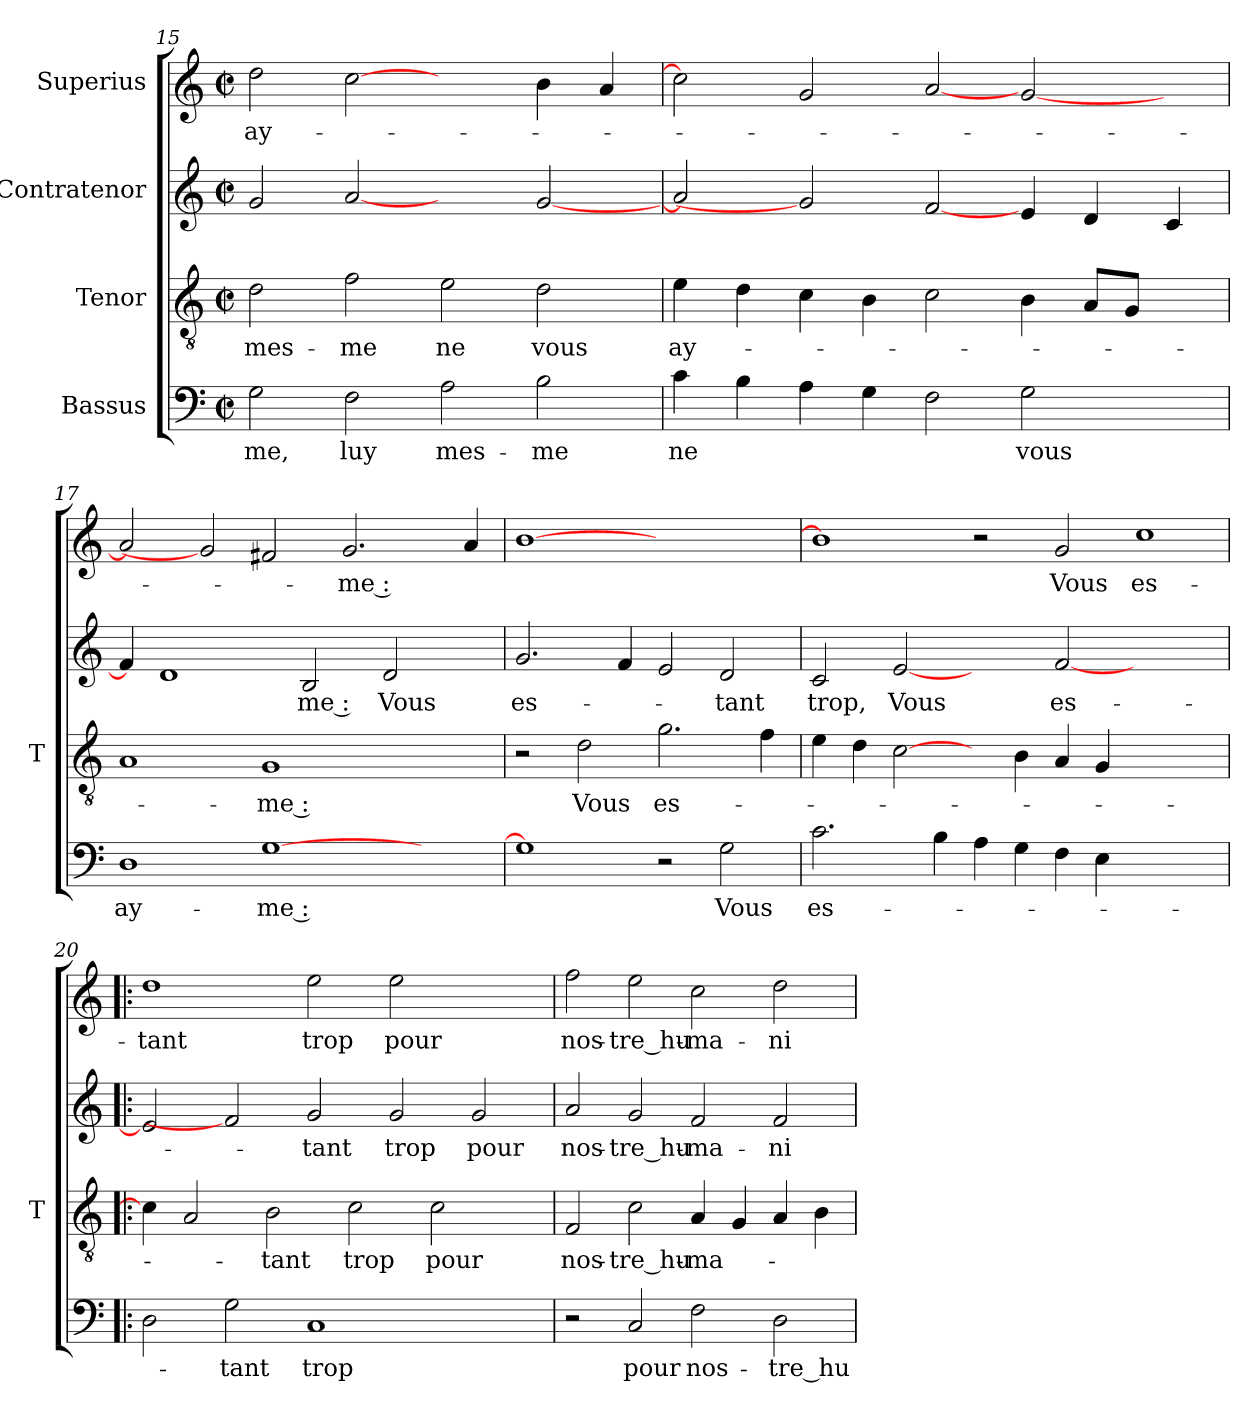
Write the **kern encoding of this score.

**kern	**text	**kern	**text	**kern	**text	**kern	**text
*part4	*part4	*part3	*part3	*part2	*part2	*part1	*part1
*staff4	*staff4	*staff3	*staff3	*staff2	*staff2	*staff1	*staff1
*I"Bassus	*	*I"Tenor	*	*I"Contratenor	*	*I"Superius	*
*	*	*I'T	*	*	*	*	*
!!LO:PB:g=z
*clefF4	*	*clefGv2	*	*clefG2	*	*clefG2	*
*k[]	*	*k[]	*	*k[]	*	*k[]	*
*C:	*	*C:	*	*C:	*	*C:	*
*M2/2	*	*M2/2	*	*M2/2	*	*M2/2	*
*met(c|)	*	*met(c|)	*	*met(c|)	*	*met(c|)	*
=15	=15	=15	=15	=15	=15	=15	=15
2G	-me,	2d	mes-	2g	.	2dd	ay-
2F	-luy	2f	-me	[2a	.	[2cc	.
2A	mes-	2e	-ne	2ryy	.	2ryy	.
2B	-me	2d	-vous	[2g	.	4b	.
.	.	.	.	.	.	4a	.
=16	=16	=16	=16	=16	=16	=16	=16
4c	-ne	4e	ay-	2a]	.	2cc]	.
4B	.	4d	.	.	.	.	.
4A	.	4c	.	2g]	.	2g	.
4G	.	4B	.	.	.	.	.
2F	.	2c	.	[2f	.	[2a	.
2G	-vous	4B	.	4e	.	[2g	.
.	.	8AL	.	4d	.	.	.
.	.	8GJ	.	.	.	.	.
4ryy	.	4ryy	.	4c	.	4ryy	.
=17	=17	=17	=17	=17	=17	=17	=17
1D	ay-	1A	.	4f]	.	2a]	.
.	.	.	.	1d	.	.	.
.	.	.	.	.	.	2g]	.
[1G	-me :	1G	-me :	.	.	2f#X	.
.	.	.	.	2B	-me :	.	.
.	.	.	.	.	.	2.g	-me :
.	.	.	.	2d	-Vous	.	.
2ryy	.	2ryy	.	.	.	.	.
.	.	.	.	4ryy	.	4a	.
=18	=18	=18	=18	=18	=18	=18	=18
1G]	.	2r	.	2.g	es-	[1b	.
.	.	2d	-Vous	.	.	.	.
.	.	.	.	4f	.	.	.
2r	.	2.g	es-	2e	.	1ryy	.
2G	-Vous	.	.	2d	-tant	.	.
.	.	4f	.	.	.	.	.
=19	=19	=19	=19	=19	=19	=19	=19
2.c	es-	4e	.	2c	-trop,	1b]	.
.	.	4d	.	.	.	.	.
.	.	[2c	.	[2e	-Vous	.	.
4B	.	.	.	.	.	.	.
4A	.	4ryy	.	2ryy	.	2r	.
4G	.	4B	.	.	.	.	.
4F	.	4A	.	[2f	es-	2g	-Vous
4E	.	4G	.	.	.	.	.
1ryy	.	1ryy	.	1ryy	.	1cc	es-
=20!|:	=20!|:	=20!|:	=20!|:	=20!|:	=20!|:	=20!|:	=20!|:
2D	.	4c]	.	2e]	.	1dd	-tant
.	.	2A	.	.	.	.	.
2G	-tant	.	.	2f]	.	.	.
.	.	2B	-tant	.	.	.	.
1C	-trop	.	.	2g	-tant	2ee	-trop
.	.	2c	-trop	.	.	.	.
.	.	.	.	2g	-trop	2ee	-pour
.	.	2c	-pour	.	.	.	.
2ryy	.	.	.	2g	-pour	2ryy	.
.	.	4ryy	.	.	.	.	.
=21	=21	=21	=21	=21	=21	=21	=21
2r	.	2F	nos-	2a	nos-	2ff	nos-
2C	-pour	2c	tre_hu-	2g	tre_hu-	2ee	tre_hu-
2F	nos-	4A	ma-	2f	ma-	2cc	ma-
.	.	4G	.	.	.	.	.
2D	tre_hu-	4A	.	2f	ni-	2dd	ni-
.	.	4B	.	.	.	.	.
=	=	=	=	=	=	=	=
*-	*-	*-	*-	*-	*-	*-	*-
